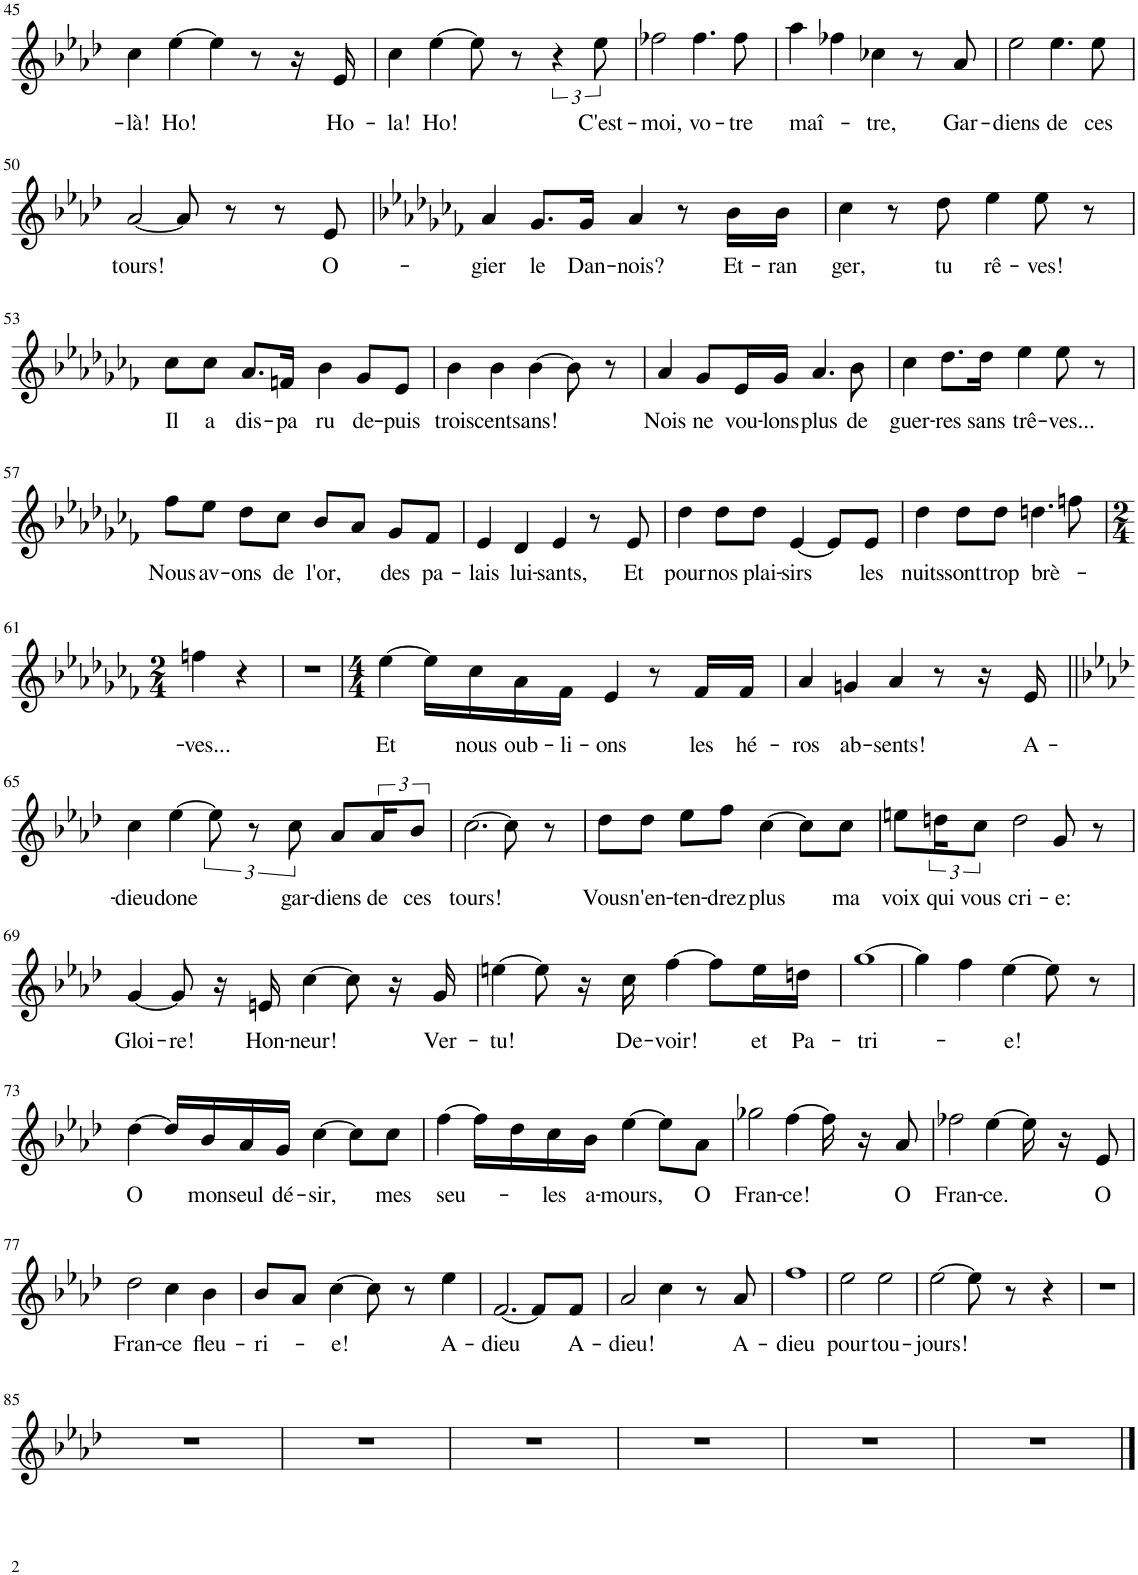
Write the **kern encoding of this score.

**kern	**text
*part1	*part1
*staff1	*staff1
*I"Piano	*
*I'Pno	*
!!LO:PB:g=z
*clefG2	*
*k[b-e-a-d-]	*
*M4/4	*
=45	=45
!	!LO:LY:b
4cc\	-là!
!	!LO:LY:b
[4ee-\	Ho!
4ee-\]	.
8r	.
16r	.
!	!LO:LY:b
16e-/	Ho-
=46	=46
!	!LO:LY:b
4cc\	-la!
!	!LO:LY:b
[4ee-\	Ho!
8ee-\]	.
8r	.
6r	.
!	!LO:LY:b
12ee-\	C'est-
=47	=47
!	!LO:LY:b
2ff-X\	-moi,
!	!LO:LY:b
4.ff-\	vo-
!	!LO:LY:b
8ff-\	-tre
=48	=48
!	!LO:LY:b
4aa-\	maî-
4ff-X\	.
!	!LO:LY:b
4cc-X\	-tre,
8r	.
!	!LO:LY:b
8a-/	Gar-
=49	=49
!	!LO:LY:b
2ee-\	-diens
!	!LO:LY:b
4.ee-\	de
!	!LO:LY:b
8ee-\	ces
!!LO:LB:g=z
=50	=50
!	!LO:LY:b
[2a-/	tours!
8a-/]	.
8r	.
8r	.
!	!LO:LY:b
8e-/	O-
=51	=51
*k[b-e-a-d-g-c-f-]	*
!	!LO:LY:b
4a-/	-gier
!	!LO:LY:b
8.g-/L	le
!	!LO:LY:b
16g-/Jk	Dan-
!	!LO:LY:b
4a-/	-nois?
8r	.
!	!LO:LY:b
16b-\LL	Et-
!	!LO:LY:b
16b-\JJ	ran
=52	=52
!	!LO:LY:b
4cc-\	-ger,
8r	.
!	!LO:LY:b
8dd-\	tu
!	!LO:LY:b
4ee-\	rê-
!	!LO:LY:b
8ee-\	-ves!
8r	.
!!LO:LB:g=z
=53	=53
!	!LO:LY:b
8cc-\L	Il
!	!LO:LY:b
8cc-\J	a
!	!LO:LY:b
8.a-/L	dis-
!	!LO:LY:b
16fn/Jk	pa
!	!LO:LY:b
4b-\	-ru
!	!LO:LY:b
8g-/L	de-
!	!LO:LY:b
8e-/J	-puis
=54	=54
!	!LO:LY:b
4b-\	trois
!	!LO:LY:b
4b-\	cents
!	!LO:LY:b
[4b-\	ans!
8b-\]	.
8r	.
=55	=55
!	!LO:LY:b
4a-/	Nois
!	!LO:LY:b
8g-/L	ne
!	!LO:LY:b
16e-/L	vou-
!	!LO:LY:b
16g-/JJ	-lons
!	!LO:LY:b
4.a-/	plus
!	!LO:LY:b
8b-\	de
=56	=56
!	!LO:LY:b
4cc-\	guer-
!	!LO:LY:b
8.dd-\L	-res
!	!LO:LY:b
16dd-\Jk	sans
!	!LO:LY:b
4ee-\	trê-
!	!LO:LY:b
8ee-\	-ves...
8r	.
!!LO:LB:g=z
=57	=57
!	!LO:LY:b
8ff-\L	Nous
!	!LO:LY:b
8ee-\J	av-
!	!LO:LY:b
8dd-\L	-ons
!	!LO:LY:b
8cc-\J	de
!	!LO:LY:b
8b-/L	l'or,
8a-/J	.
!	!LO:LY:b
8g-/L	des
!	!LO:LY:b
8f-/J	pa-
=58	=58
!	!LO:LY:b
4e-/	-lais
!	!LO:LY:b
4d-/	lui-
!	!LO:LY:b
4e-/	-sants,
8r	.
!	!LO:LY:b
8e-/	Et
=59	=59
!	!LO:LY:b
4dd-\	pour
!	!LO:LY:b
8dd-\L	nos
!	!LO:LY:b
8dd-\J	plai-
!	!LO:LY:b
[4e-/	-sirs
8e-/L]	.
!	!LO:LY:b
8e-/J	les
=60	=60
!	!LO:LY:b
4dd-\	nuits
!	!LO:LY:b
8dd-\L	sont
!	!LO:LY:b
8dd-\J	trop
!	!LO:LY:b
4.ddn\	brè-
8ffn\	.
!!LO:LB:g=z
=61	=61
*M2/4	*
!	!LO:LY:b
4ffn\	-ves...
4r	.
=62	=62
2r	.
=63	=63
*M4/4	*
!	!LO:LY:b
[4ee-\	Et
16ee-\LL]	.
!	!LO:LY:b
16cc-\	nous
!	!LO:LY:b
16a-\	oub-
!	!LO:LY:b
16f-\JJ	-li-
!	!LO:LY:b
4e-/	-ons
8r	.
!	!LO:LY:b
16f-/LL	les
!	!LO:LY:b
16f-/JJ	hé-
=64	=64
!	!LO:LY:b
4a-/	-ros
!	!LO:LY:b
4gn/	ab-
!	!LO:LY:b
4a-/	-sents!
8r	.
16r	.
!	!LO:LY:b
16e-/	A-
!!LO:LB:g=z
=65||	=65||
*k[b-e-a-d-]	*
!	!LO:LY:b
4cc\	-dieu
!	!LO:LY:b
[4ee-\	done
12ee-\]	.
12r	.
!	!LO:LY:b
12cc\	gar-
!	!LO:LY:b
8a-/L	-diens
!	!LO:LY:b
24a-/K	de
!	!LO:LY:b
12b-/J	ces
=66	=66
!	!LO:LY:b
[2.cc\	tours!
8cc\]	.
8r	.
=67	=67
!	!LO:LY:b
8dd-\L	Vous
!	!LO:LY:b
8dd-\J	n'en-
!	!LO:LY:b
8ee-\L	-ten-
!	!LO:LY:b
8ff\J	-drez
!	!LO:LY:b
[4cc\	plus
8cc\L]	.
!	!LO:LY:b
8cc\J	ma
=68	=68
!	!LO:LY:b
8een\L	voix
!	!LO:LY:b
24ddn\K	qui
!	!LO:LY:b
12cc\J	vous
!	!LO:LY:b
2dd\	cri-
!	!LO:LY:b
8g/	-e:
8r	.
!!LO:LB:g=z
=69	=69
!	!LO:LY:b
[4g/	Gloi-
!	!LO:LY:b
8g/]	-re!
16r	.
!	!LO:LY:b
16en/	Hon-
!	!LO:LY:b
[4cc\	-neur!
8cc\]	.
16r	.
!	!LO:LY:b
16g/	Ver-
=70	=70
!	!LO:LY:b
[4een\	-tu!
8ee\]	.
16r	.
!	!LO:LY:b
16cc\	De-
!	!LO:LY:b
[4ff\	-voir!
8ff\L]	.
!	!LO:LY:b
16ee\L	et
!	!LO:LY:b
16ddn\JJ	Pa-
=71	=71
!	!LO:LY:b
[1gg	-tri-
=72	=72
4gg\]	.
4ff\	.
!	!LO:LY:b
[4ee-\	-e!
8ee-\]	.
8r	.
!!LO:LB:g=z
=73	=73
!	!LO:LY:b
[4dd-\	O
16dd-/LL]	.
!	!LO:LY:b
16b-/	mon
!	!LO:LY:b
16a-/	seul
!	!LO:LY:b
16g/JJ	dé-
!	!LO:LY:b
[4cc\	-sir,
8cc\L]	.
!	!LO:LY:b
8cc\J	mes
=74	=74
!	!LO:LY:b
[4ff\	seu-
16ff\LL]	.
16dd-\	.
!	!LO:LY:b
16cc\	-les
!	!LO:LY:b
16b-\JJ	a-
!	!LO:LY:b
[4ee-\	-mours,
8ee-\L]	.
!	!LO:LY:b
8a-\J	O
=75	=75
!	!LO:LY:b
2gg-X\	Fran-
!	!LO:LY:b
[4ff\	-ce!
16ff\]	.
16r	.
!	!LO:LY:b
8a-/	O
=76	=76
!	!LO:LY:b
2ff-X\	Fran-
!	!LO:LY:b
[4ee-\	-ce.
16ee-\]	.
16r	.
!	!LO:LY:b
8e-/	O
!!LO:LB:g=z
=77	=77
!	!LO:LY:b
2dd-\	Fran-
!	!LO:LY:b
4cc\	-ce
!	!LO:LY:b
4b-\	fleu-
=78	=78
!	!LO:LY:b
8b-/L	-ri-
8a-/J	.
!	!LO:LY:b
[4cc\	-e!
8cc\]	.
8r	.
!	!LO:LY:b
4ee-\	A-
=79	=79
!	!LO:LY:b
[2.f/	-dieu
8f/L]	.
!	!LO:LY:b
8f/J	A-
=80	=80
!	!LO:LY:b
2a-/	-dieu!
4cc\	.
8r	.
!	!LO:LY:b
8a-/	A-
=81	=81
!	!LO:LY:b
1ff	-dieu
=82	=82
!	!LO:LY:b
2ee-\	pour
!	!LO:LY:b
2ee-\	tou-
=83	=83
!	!LO:LY:b
[2ee-\	-jours!
8ee-\]	.
8r	.
4r	.
=84	=84
1r	.
!!LO:LB:g=z
=85	=85
1r	.
=86	=86
1r	.
=87	=87
1r	.
=88	=88
1r	.
=89	=89
1r	.
=90	=90
1r	.
==	==
*-	*-
